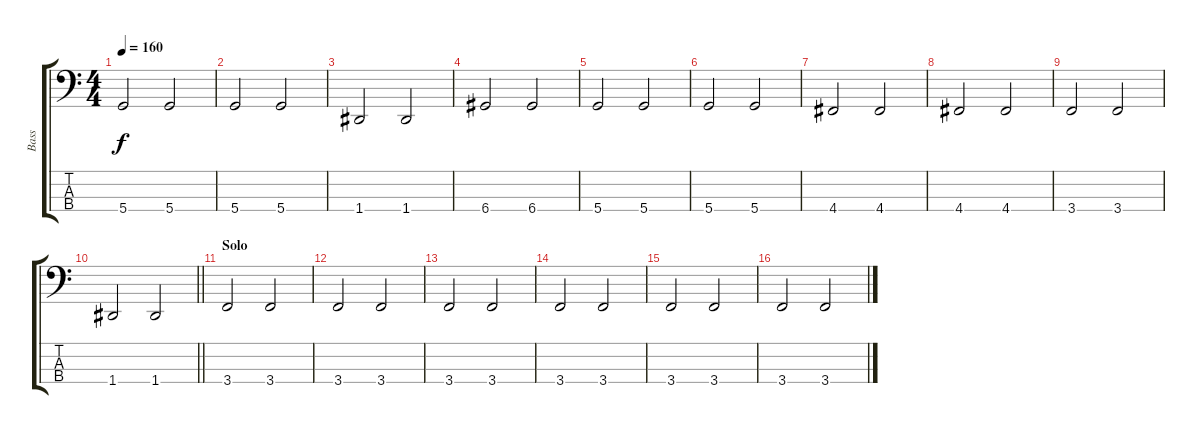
\track ("Bass" "Bass") {instrument electricbassfinger}
\staff {score tabs}
\tuning (G2 D2 A1 D1) {hide}
\ts (4 4)
\tempo 160
\clef f4
\ks c
5.4.2{dy f} 5.4.2 |
5.4.2 5.4.2 |
1.4.2 1.4.2 |
6.4.2 6.4.2 |
5.4.2 5.4.2 |
5.4.2 5.4.2 |
4.4.2 4.4.2 |
4.4.2 4.4.2 |
3.4.2 3.4.2 |
\barLineRight lightlight
1.4.2 1.4.2 |
\section ("" "Solo")
3.4.2 3.4.2 |
3.4.2 3.4.2 |
3.4.2 3.4.2 |
3.4.2 3.4.2 |
3.4.2 3.4.2 |
3.4.2 3.4.2
